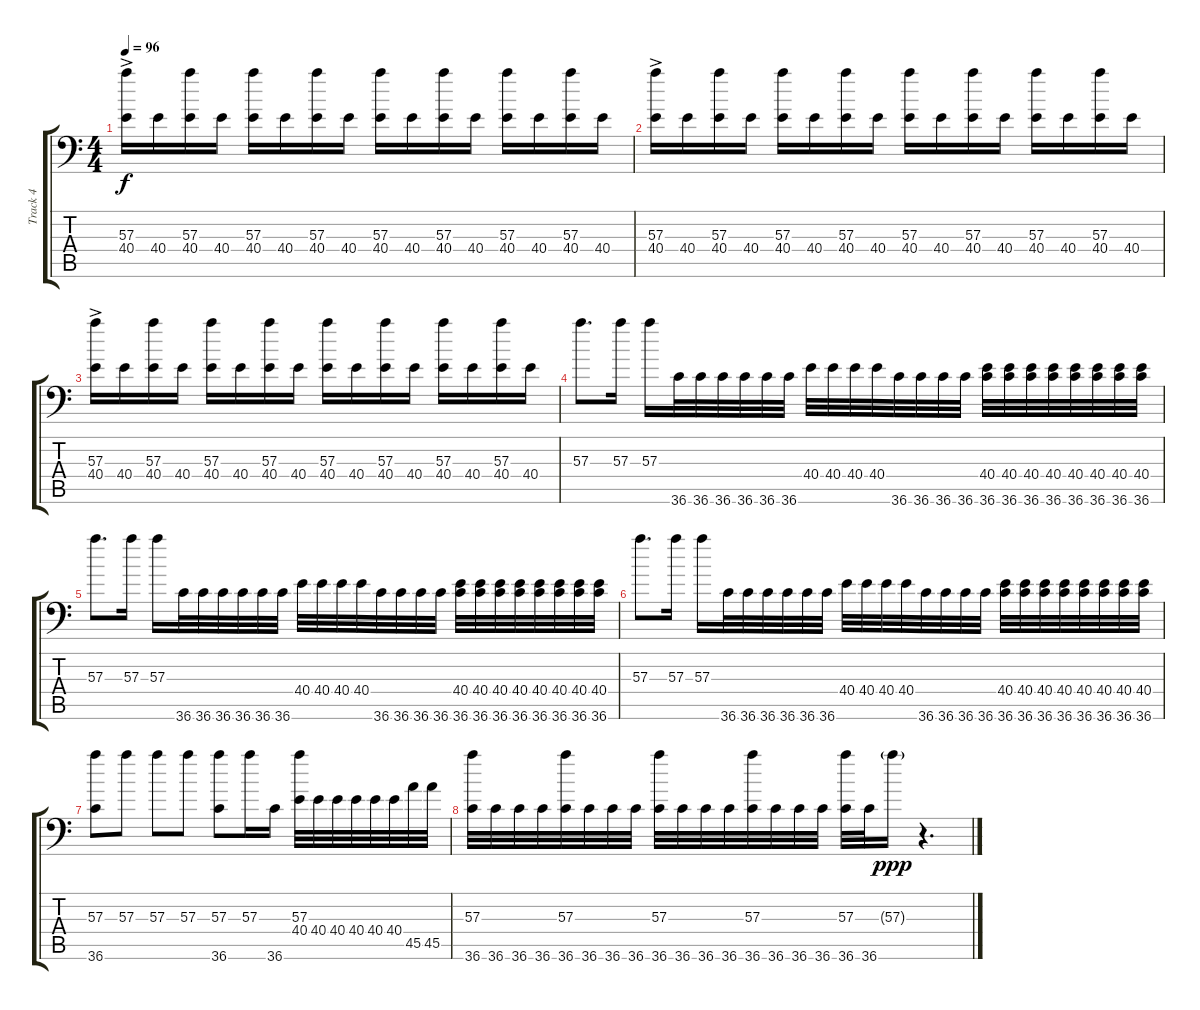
\track ("Track 4" "Track 4") {instrument acousticgrandpiano}
\staff {score tabs}
\tuning (C-1 C-1 C-1 C-1 C-1 C-1) {hide}
\ts (4 4)
\tempo 96
\clef f4
\ks c
(57.3{ac} 40.4).16{dy f} 40.4.16 (57.3 40.4).16 40.4.16 (57.3 40.4).16 40.4.16 (57.3 40.4).16 40.4.16 (57.3 40.4).16 40.4.16 (57.3 40.4).16 40.4.16 (57.3 40.4).16 40.4.16 (57.3 40.4).16 40.4.16 |
(57.3{ac} 40.4).16 40.4.16 (57.3 40.4).16 40.4.16 (57.3 40.4).16 40.4.16 (57.3 40.4).16 40.4.16 (57.3 40.4).16 40.4.16 (57.3 40.4).16 40.4.16 (57.3 40.4).16 40.4.16 (57.3 40.4).16 40.4.16 |
(57.3{ac} 40.4).16 40.4.16 (57.3 40.4).16 40.4.16 (57.3 40.4).16 40.4.16 (57.3 40.4).16 40.4.16 (57.3 40.4).16 40.4.16 (57.3 40.4).16 40.4.16 (57.3 40.4).16 40.4.16 (57.3 40.4).16 40.4.16 |
57.3.8{d} 57.3.16 57.3.16 36.6.32 36.6.32 36.6.32 36.6.32 36.6.32 36.6.32 40.4.32 40.4.32 40.4.32 40.4.32 36.6.32 36.6.32 36.6.32 36.6.32 (40.4 36.6).32 (40.4 36.6).32 (40.4 36.6).32 (40.4 36.6).32 (40.4 36.6).32 (40.4 36.6).32 (40.4 36.6).32 (40.4 36.6).32 |
57.3.8{d} 57.3.16 57.3.16 36.6.32 36.6.32 36.6.32 36.6.32 36.6.32 36.6.32 40.4.32 40.4.32 40.4.32 40.4.32 36.6.32 36.6.32 36.6.32 36.6.32 (40.4 36.6).32 (40.4 36.6).32 (40.4 36.6).32 (40.4 36.6).32 (40.4 36.6).32 (40.4 36.6).32 (40.4 36.6).32 (40.4 36.6).32 |
57.3.8{d} 57.3.16 57.3.16 36.6.32 36.6.32 36.6.32 36.6.32 36.6.32 36.6.32 40.4.32 40.4.32 40.4.32 40.4.32 36.6.32 36.6.32 36.6.32 36.6.32 (40.4 36.6).32 (40.4 36.6).32 (40.4 36.6).32 (40.4 36.6).32 (40.4 36.6).32 (40.4 36.6).32 (40.4 36.6).32 (40.4 36.6).32 |
(57.3 36.6).8 57.3.8 57.3.8 57.3.8 (57.3 36.6).8 57.3.16 36.6.16 (57.3 40.4).32 40.4.32 40.4.32 40.4.32 40.4.32 40.4.32 45.5.32 45.5.32 |
(57.3 36.6).32 36.6.32 36.6.32 36.6.32 (57.3 36.6).32 36.6.32 36.6.32 36.6.32 (57.3 36.6).32 36.6.32 36.6.32 36.6.32 (57.3 36.6).32 36.6.32 36.6.32 36.6.32 (57.3 36.6).32 36.6.32 57.3{g}.16{dy ppp} r.4{d}
